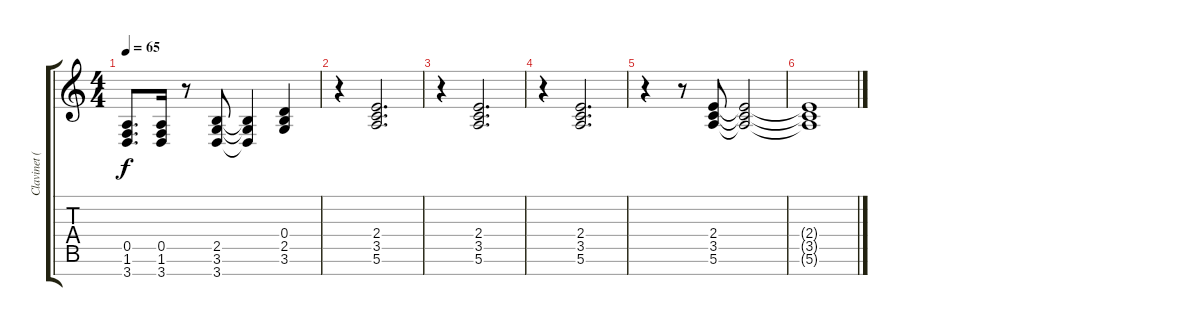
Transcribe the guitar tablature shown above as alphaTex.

\track ("Clavinet (Right Hand)" "Clavinet (") {instrument clavinet}
\staff {score tabs}
\tuning (E5 B4 G4 D4 A3 E3 B2) {hide}
\ts (4 4)
\tempo 65
\clef g2
\ks c
(0.5 1.6 3.7).8{d dy f} (0.5 1.6 3.7).16 r.8 (2.5 3.6 3.7).8 (2.5{t} 3.6{t} 3.7{t}).4 (0.4 2.5 3.6).4 |
r.4 (2.4 3.5 5.6).2{d} |
r.4 (2.4 3.5 5.6).2{d} |
r.4 (2.4 3.5 5.6).2{d} |
r.4 r.8 (2.4 3.5 5.6).8 (2.4{t} 3.5{t} 5.6{t}).2 |
(2.4{t} 3.5{t} 5.6{t}).1
